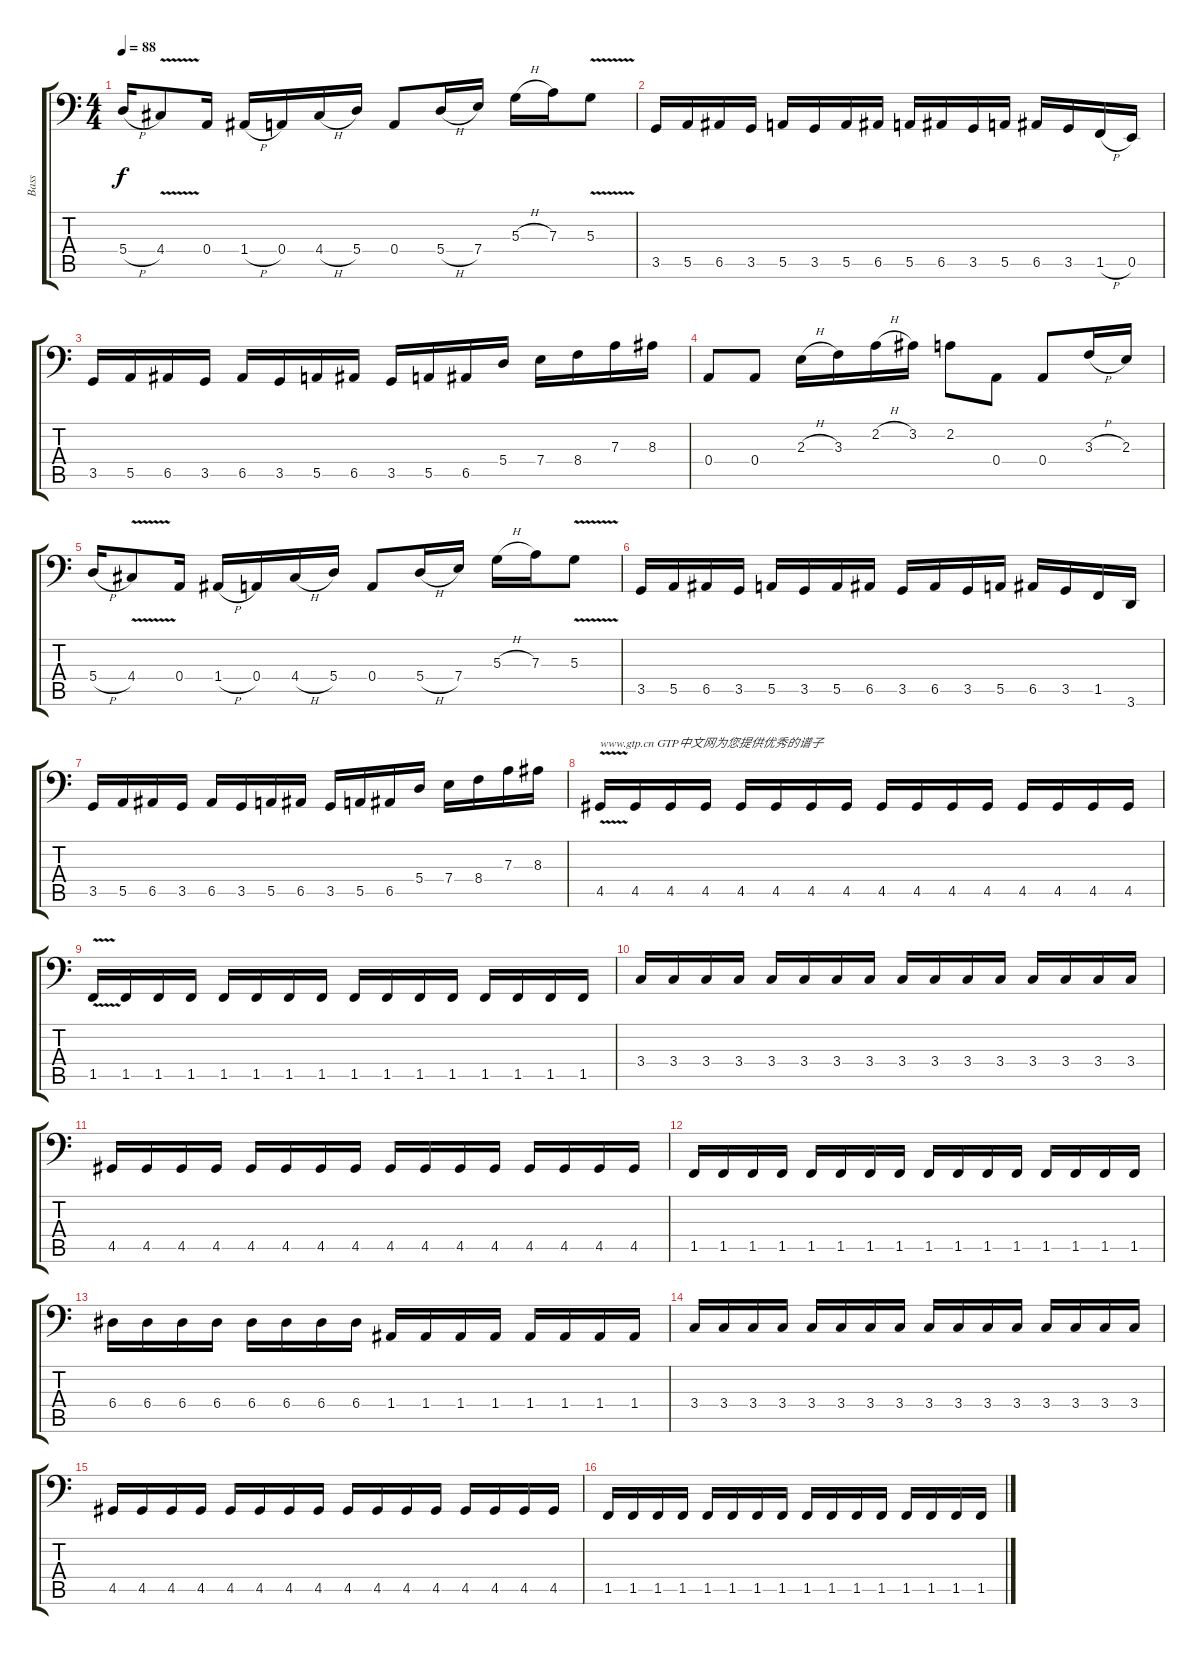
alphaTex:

\track ("Bass" "Bass") {instrument electricbassfinger}
\staff {score tabs}
\tuning (C3 G2 D2 A1 E1 B0) {hide}
\ts (4 4)
\tempo 88
\clef f4
\ks c
5.4{h}.16{dy f} 4.4{v}.8 0.4.16 1.4{h}.16 0.4.16 4.4{h}.16 5.4.16 0.4.8 5.4{h}.16 7.4.16 5.3{h}.16 7.3.16 5.3{v}.8 |
3.5.16 5.5.16 6.5.16 3.5.16 5.5.16 3.5.16 5.5.16 6.5.16 5.5.16 6.5.16 3.5.16 5.5.16 6.5.16 3.5.16 1.5{h}.16 0.5.16 |
3.5.16 5.5.16 6.5.16 3.5.16 6.5.16 3.5.16 5.5.16 6.5.16 3.5.16 5.5.16 6.5.16 5.4.16 7.4.16 8.4.16 7.3.16 8.3.16 |
0.4.8 0.4.8 2.3{h}.16 3.3.16 2.2{h}.16 3.2.16 2.2.8 0.4.8 0.4.8 3.3{h}.16 2.3.16 |
5.4{h}.16 4.4{v}.8 0.4.16 1.4{h}.16 0.4.16 4.4{h}.16 5.4.16 0.4.8 5.4{h}.16 7.4.16 5.3{h}.16 7.3.16 5.3{v}.8 |
3.5.16 5.5.16 6.5.16 3.5.16 5.5.16 3.5.16 5.5.16 6.5.16 3.5.16 6.5.16 3.5.16 5.5.16 6.5.16 3.5.16 1.5.16 3.6.16 |
3.5.16 5.5.16 6.5.16 3.5.16 6.5.16 3.5.16 5.5.16 6.5.16 3.5.16 5.5.16 6.5.16 5.4.16 7.4.16 8.4.16 7.3.16 8.3.16 |
4.5{v}.16{txt "www.gtp.cn GTP中文网为您提供优秀的谱子"} 4.5.16 4.5.16 4.5.16 4.5.16 4.5.16 4.5.16 4.5.16 4.5.16 4.5.16 4.5.16 4.5.16 4.5.16 4.5.16 4.5.16 4.5.16 |
1.5{v}.16 1.5.16 1.5.16 1.5.16 1.5.16 1.5.16 1.5.16 1.5.16 1.5.16 1.5.16 1.5.16 1.5.16 1.5.16 1.5.16 1.5.16 1.5.16 |
3.4.16 3.4.16 3.4.16 3.4.16 3.4.16 3.4.16 3.4.16 3.4.16 3.4.16 3.4.16 3.4.16 3.4.16 3.4.16 3.4.16 3.4.16 3.4.16 |
4.5.16 4.5.16 4.5.16 4.5.16 4.5.16 4.5.16 4.5.16 4.5.16 4.5.16 4.5.16 4.5.16 4.5.16 4.5.16 4.5.16 4.5.16 4.5.16 |
1.5.16 1.5.16 1.5.16 1.5.16 1.5.16 1.5.16 1.5.16 1.5.16 1.5.16 1.5.16 1.5.16 1.5.16 1.5.16 1.5.16 1.5.16 1.5.16 |
6.4.16 6.4.16 6.4.16 6.4.16 6.4.16 6.4.16 6.4.16 6.4.16 1.4.16 1.4.16 1.4.16 1.4.16 1.4.16 1.4.16 1.4.16 1.4.16 |
3.4.16 3.4.16 3.4.16 3.4.16 3.4.16 3.4.16 3.4.16 3.4.16 3.4.16 3.4.16 3.4.16 3.4.16 3.4.16 3.4.16 3.4.16 3.4.16 |
4.5.16 4.5.16 4.5.16 4.5.16 4.5.16 4.5.16 4.5.16 4.5.16 4.5.16 4.5.16 4.5.16 4.5.16 4.5.16 4.5.16 4.5.16 4.5.16 |
1.5.16 1.5.16 1.5.16 1.5.16 1.5.16 1.5.16 1.5.16 1.5.16 1.5.16 1.5.16 1.5.16 1.5.16 1.5.16 1.5.16 1.5.16 1.5.16
